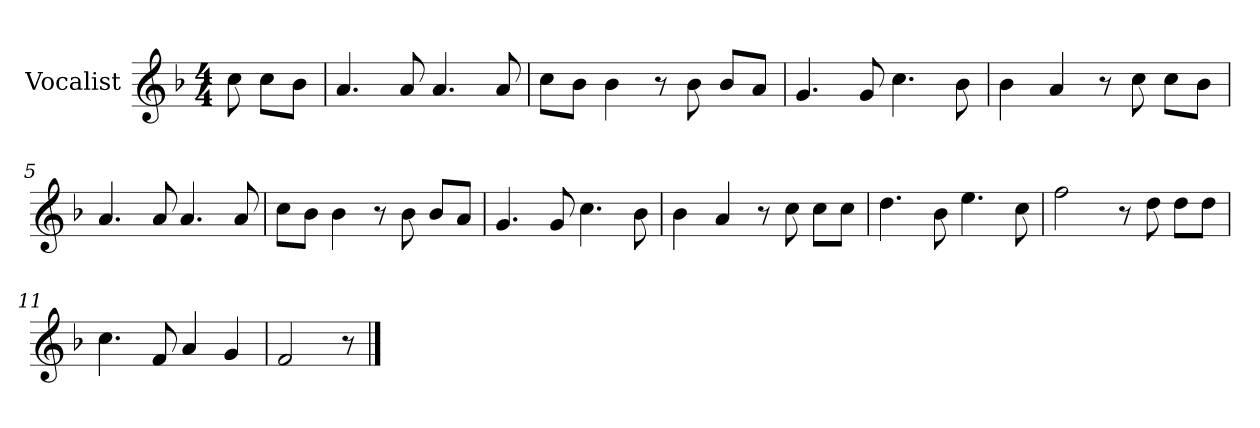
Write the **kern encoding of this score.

**kern
*part1
*staff1
*I"Vocalist
*k[b-]
*F:
*M4/4
=
8cc
8ccL
8b-J
=1
4.a
8a
4.a
8a
=2
8ccL
8b-J
4b-
8r
8b-
8b-L
8aJ
=3
4.g
8g
4.cc
8b-
=4
4b-
4a
8r
8cc
8ccL
8b-J
=5
4.a
8a
4.a
8a
=6
8ccL
8b-J
4b-
8r
8b-
8b-L
8aJ
=7
4.g
8g
4.cc
8b-
=8
4b-
4a
8r
8cc
8ccL
8ccJ
=9
4.dd
8b-
4.ee
8cc
=10
2ff
8r
8dd
8ddL
8ddJ
=11
4.cc
8f
4a
4g
=12
2f
8r
==
*-
